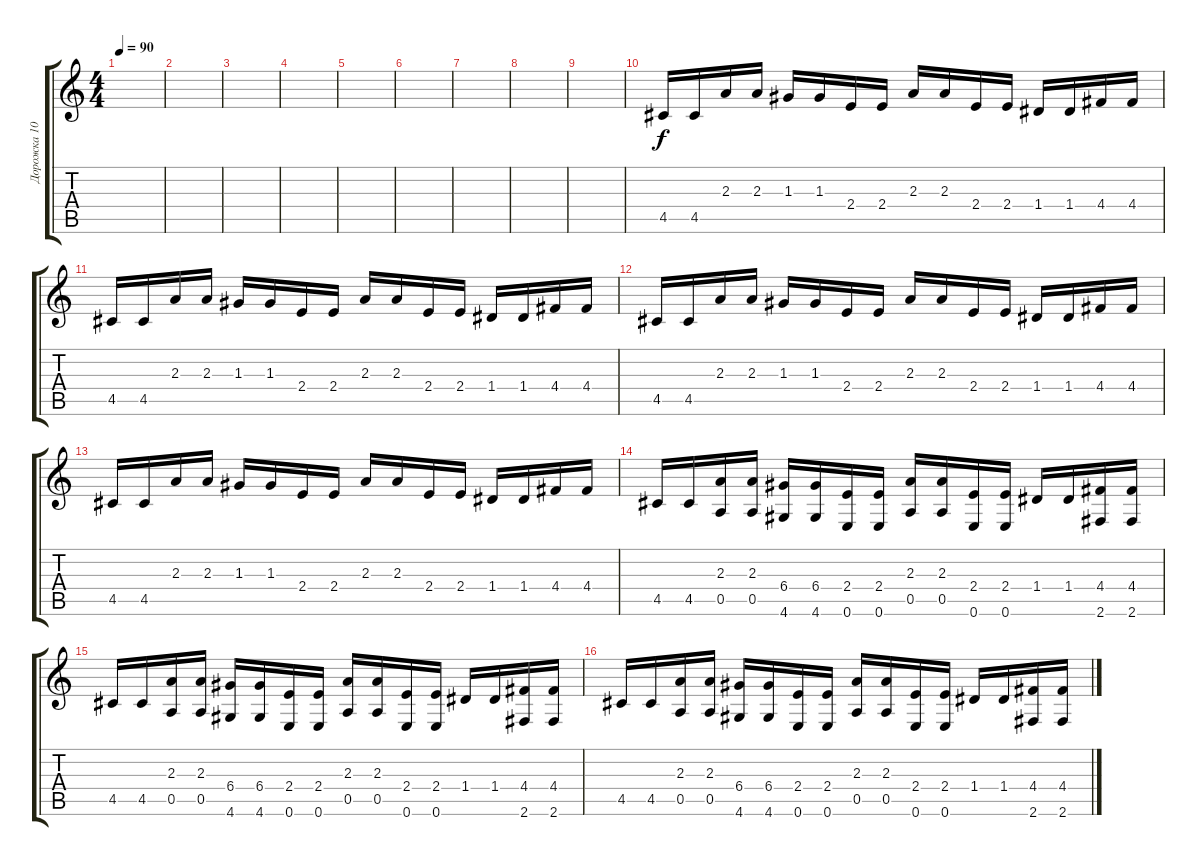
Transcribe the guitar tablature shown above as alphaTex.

\track ("Дорожка 10" "Дорожка 10") {instrument distortionguitar}
\staff {score tabs}
\tuning (E4 B3 G3 D3 A2 E2) {hide}
\ts (4 4)
\tempo 90
\clef g2
\ks c
|
|
|
|
|
|
|
|
|
4.5.16 4.5.16 2.3.16 2.3.16 1.3.16 1.3.16 2.4.16 2.4.16 2.3.16 2.3.16 2.4.16 2.4.16 1.4.16 1.4.16 4.4.16 4.4.16 |
4.5.16 4.5.16 2.3.16 2.3.16 1.3.16 1.3.16 2.4.16 2.4.16 2.3.16 2.3.16 2.4.16 2.4.16 1.4.16 1.4.16 4.4.16 4.4.16 |
4.5.16 4.5.16 2.3.16 2.3.16 1.3.16 1.3.16 2.4.16 2.4.16 2.3.16 2.3.16 2.4.16 2.4.16 1.4.16 1.4.16 4.4.16 4.4.16 |
4.5.16 4.5.16 2.3.16 2.3.16 1.3.16 1.3.16 2.4.16 2.4.16 2.3.16 2.3.16 2.4.16 2.4.16 1.4.16 1.4.16 4.4.16 4.4.16 |
4.5.16 4.5.16 (2.3 0.5).16 (2.3 0.5).16 (6.4 4.6).16 (6.4 4.6).16 (2.4 0.6).16 (2.4 0.6).16 (2.3 0.5).16 (2.3 0.5).16 (2.4 0.6).16 (2.4 0.6).16 1.4.16 1.4.16 (4.4 2.6).16 (4.4 2.6).16 |
4.5.16 4.5.16 (2.3 0.5).16 (2.3 0.5).16 (6.4 4.6).16 (6.4 4.6).16 (2.4 0.6).16 (2.4 0.6).16 (2.3 0.5).16 (2.3 0.5).16 (2.4 0.6).16 (2.4 0.6).16 1.4.16 1.4.16 (4.4 2.6).16 (4.4 2.6).16 |
4.5.16 4.5.16 (2.3 0.5).16 (2.3 0.5).16 (6.4 4.6).16 (6.4 4.6).16 (2.4 0.6).16 (2.4 0.6).16 (2.3 0.5).16 (2.3 0.5).16 (2.4 0.6).16 (2.4 0.6).16 1.4.16 1.4.16 (4.4 2.6).16 (4.4 2.6).16
